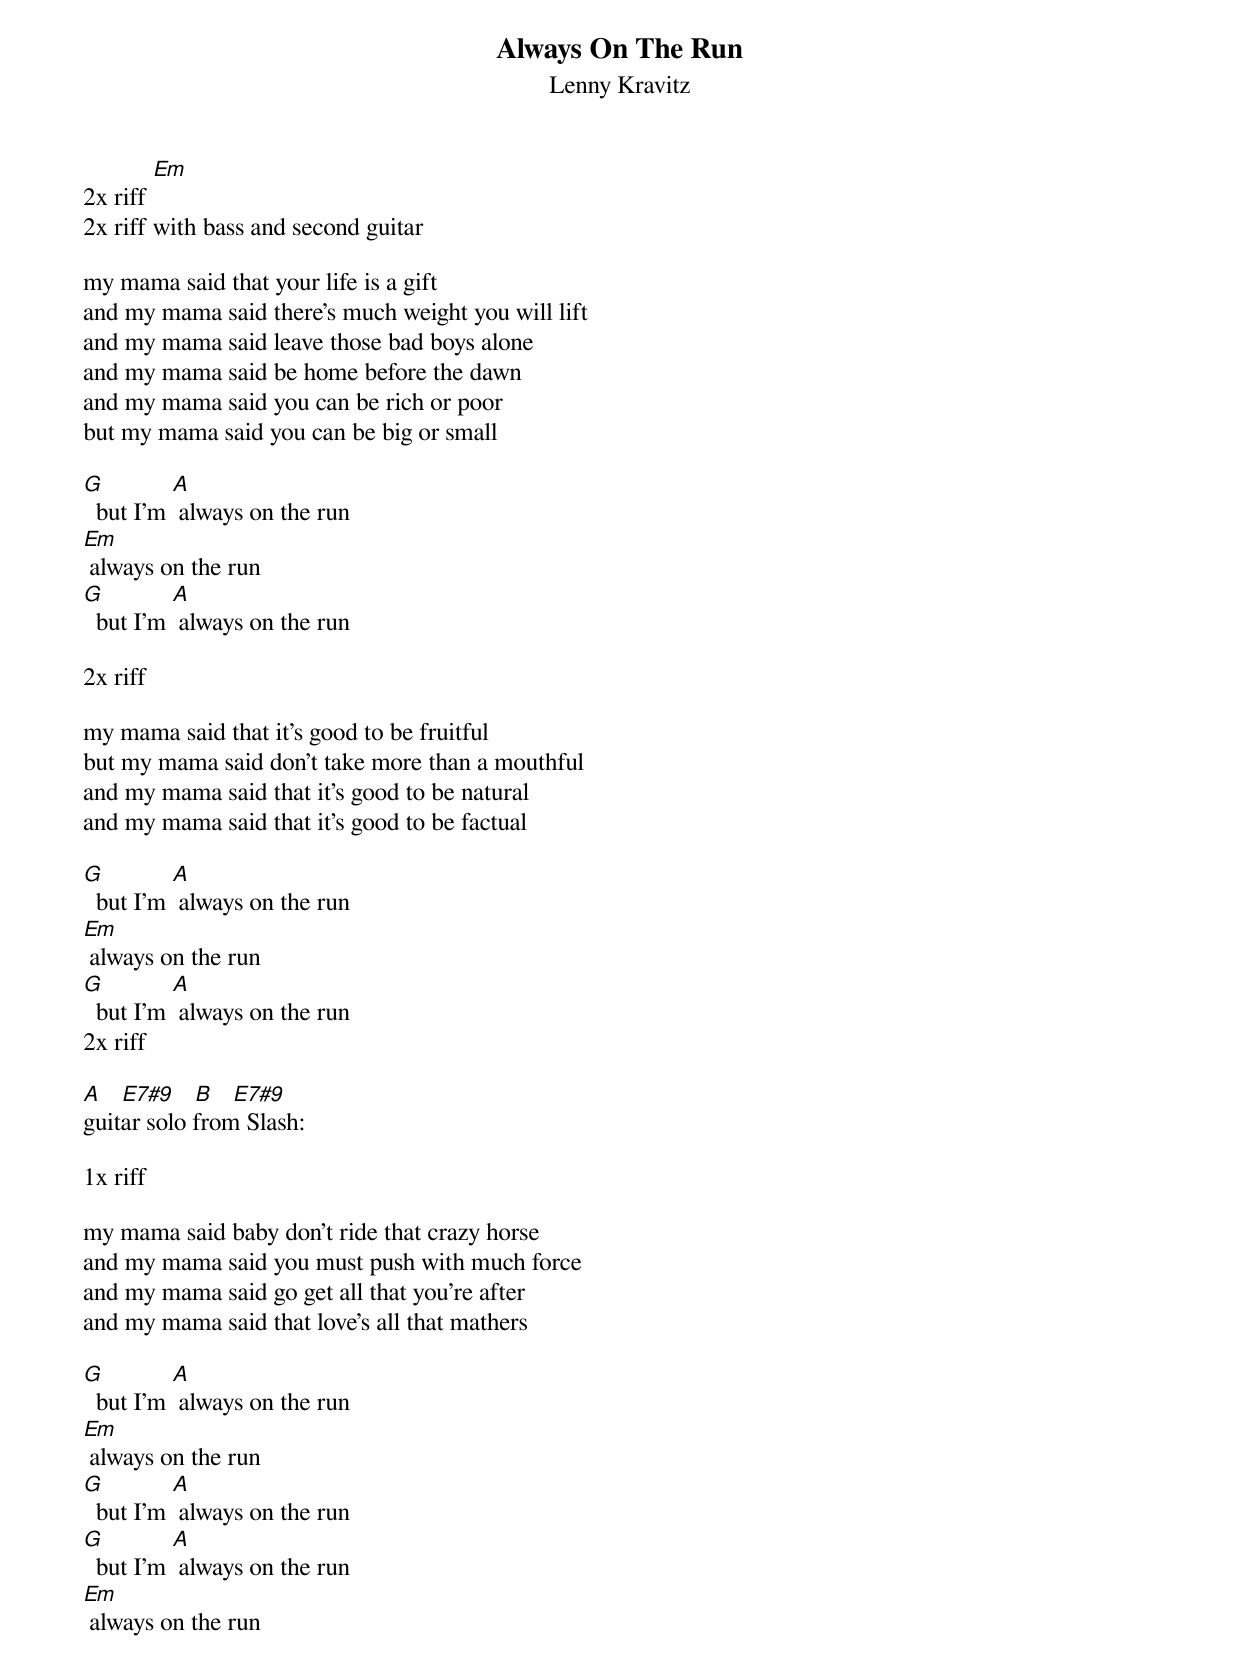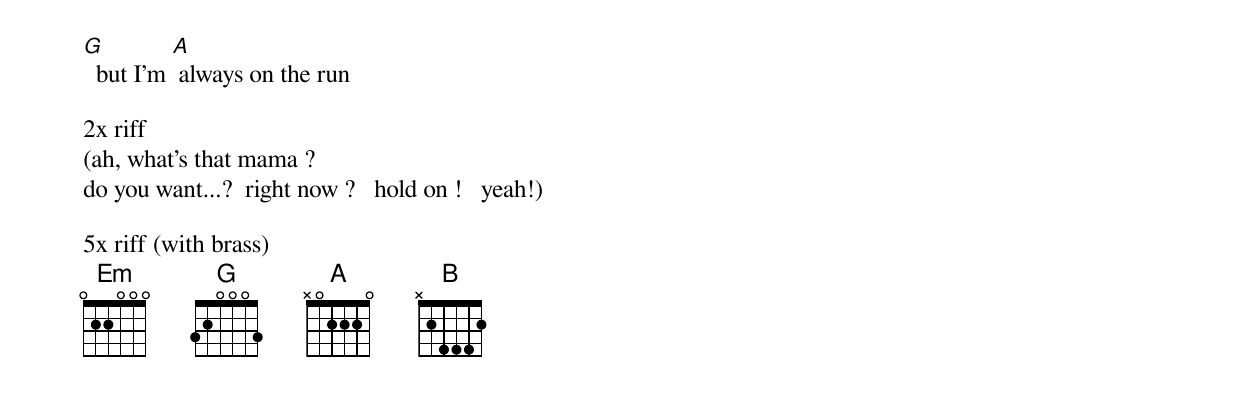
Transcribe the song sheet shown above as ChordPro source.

{t:Always On The Run}
{st:Lenny Kravitz}

2x riff [Em]
2x riff with bass and second guitar

my mama said that your life is a gift
and my mama said there's much weight you will lift
and my mama said leave those bad boys alone
and my mama said be home before the dawn
and my mama said you can be rich or poor
but my mama said you can be big or small

[G]  but I'm [A] always on the run
[Em] always on the run
[G]  but I'm [A] always on the run

2x riff

my mama said that it's good to be fruitful
but my mama said don't take more than a mouthful
and my mama said that it's good to be natural
and my mama said that it's good to be factual

[G]  but I'm [A] always on the run
[Em] always on the run
[G]  but I'm [A] always on the run
2x riff

[A]   [E7#9]   [B]   [E7#9]
guitar solo from Slash:

1x riff

my mama said baby don't ride that crazy horse
and my mama said you must push with much force
and my mama said go get all that you're after
and my mama said that love's all that mathers

[G]  but I'm [A] always on the run
[Em] always on the run
[G]  but I'm [A] always on the run
[G]  but I'm [A] always on the run
[Em] always on the run
[G]  but I'm [A] always on the run

2x riff
(ah, what's that mama ?
do you want...?  right now ?   hold on !   yeah!)

5x riff (with brass)
